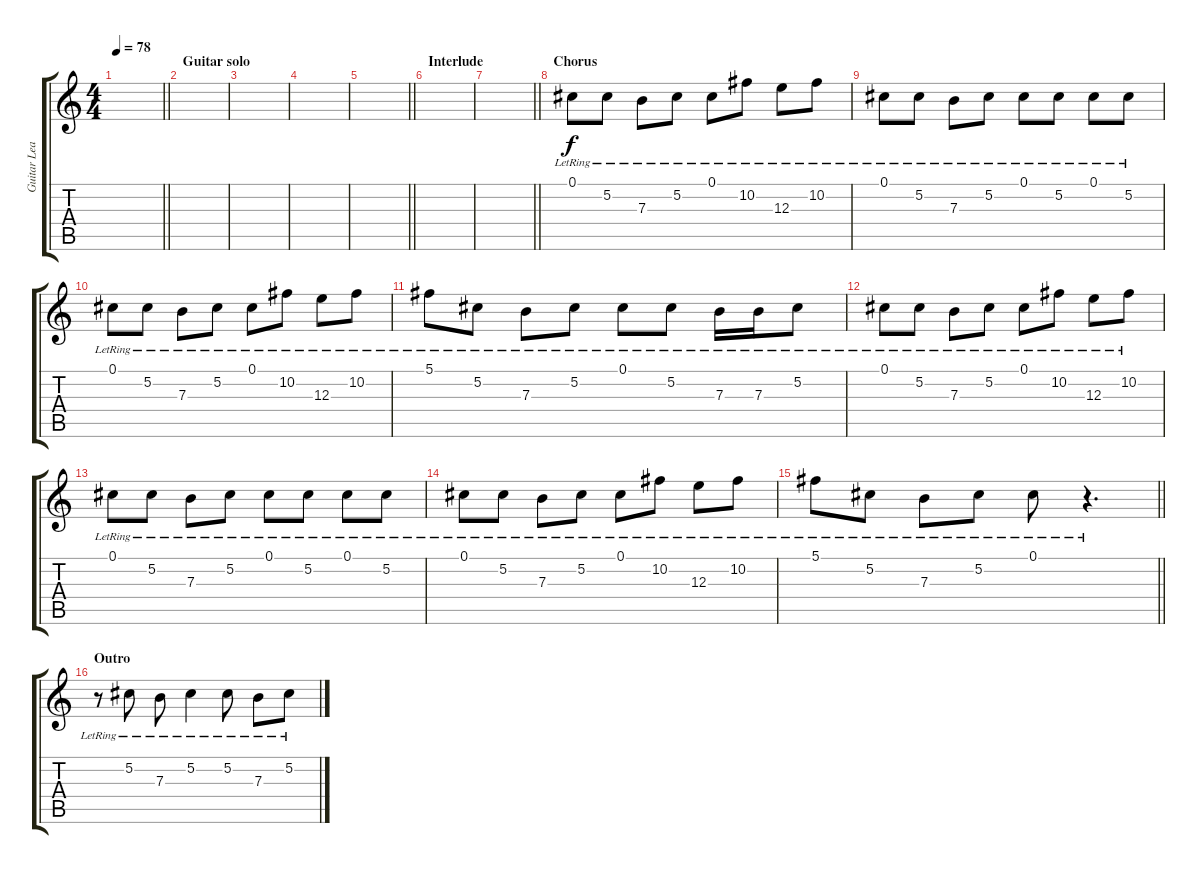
\track ("Guitar Lead" "Guitar Lea") {instrument electricguitarclean}
\staff {score tabs}
\tuning (Db4 Ab3 E3 B2 Gb2 B1) {hide}
\ts (4 4)
\tempo 78
\clef g2
\barLineRight lightlight
\ks c
|
\section ("" "Guitar solo")
|
|
|
\barLineRight lightlight
|
\section ("" "Interlude")
|
\barLineRight lightlight
|
\section ("" "Chorus")
0.1{lr}.8 5.2{lr}.8 7.3{lr}.8 5.2{lr}.8 0.1{lr}.8 10.2{lr}.8 12.3{lr}.8 10.2{lr}.8 |
0.1{lr}.8 5.2{lr}.8 7.3{lr}.8 5.2{lr}.8 0.1{lr}.8 5.2{lr}.8 0.1{lr}.8 5.2{lr}.8 |
0.1{lr}.8 5.2{lr}.8 7.3{lr}.8 5.2{lr}.8 0.1{lr}.8 10.2{lr}.8 12.3{lr}.8 10.2{lr}.8 |
5.1{lr}.8 5.2{lr}.8 7.3{lr}.8 5.2{lr}.8 0.1{lr}.8 5.2{lr}.8 7.3{lr}.16 7.3{lr}.16 5.2{lr}.8 |
0.1{lr}.8 5.2{lr}.8 7.3{lr}.8 5.2{lr}.8 0.1{lr}.8 10.2{lr}.8 12.3{lr}.8 10.2{lr}.8 |
0.1{lr}.8 5.2{lr}.8 7.3{lr}.8 5.2{lr}.8 0.1{lr}.8 5.2{lr}.8 0.1{lr}.8 5.2{lr}.8 |
0.1{lr}.8 5.2{lr}.8 7.3{lr}.8 5.2{lr}.8 0.1{lr}.8 10.2{lr}.8 12.3{lr}.8 10.2{lr}.8 |
\barLineRight lightlight
5.1{lr}.8 5.2{lr}.8 7.3{lr}.8 5.2{lr}.8 0.1{lr}.8 r.4{d} |
\section ("" "Outro")
r.8 5.2{lr}.8 7.3{lr}.8 5.2{lr}.4 5.2{lr}.8 7.3{lr}.8 5.2{lr}.8
